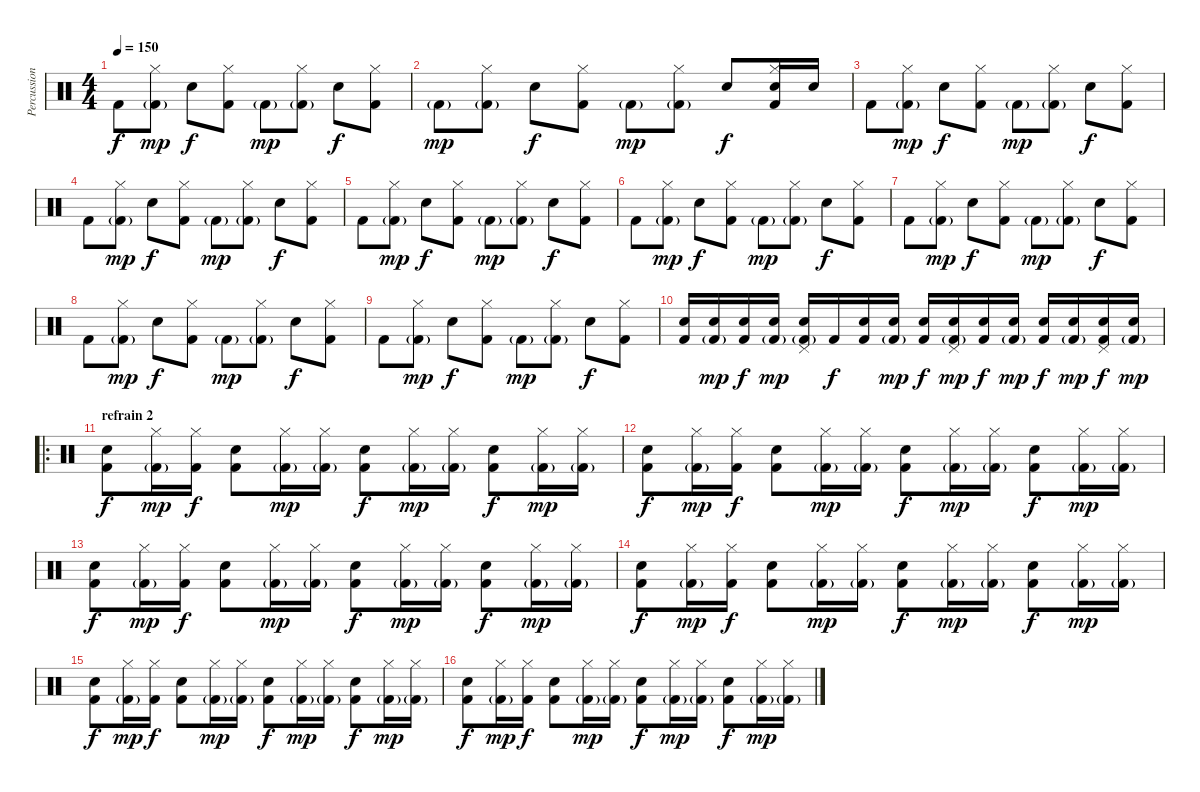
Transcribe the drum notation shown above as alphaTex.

\track ("Percussions" "Percussion") {instrument percussion}
\staff {score}
\articulation defaults
\ts (4 4)
\tempo 150
\clef neutral
\ks c "Kick (hit) 2".8{dy f}
("Kick (hit) 2"{g} "Hi-Hat (closed)").8{dy mp} "Snare (hit) 2".8{dy f} ("Kick (hit) 2" "Hi-Hat (closed)").8 "Kick (hit) 2"{g}.8{dy mp} ("Kick (hit) 2"{g} "Hi-Hat (closed)").8 "Snare (hit) 2".8{dy f} ("Kick (hit) 2" "Hi-Hat (closed)").8 |
"Kick (hit) 2"{g}.8{dy mp} ("Kick (hit) 2"{g} "Hi-Hat (closed)").8 "Snare (hit) 2".8{dy f} ("Kick (hit) 2" "Hi-Hat (closed)").8 "Kick (hit) 2"{g}.8{dy mp} ("Kick (hit) 2"{g} "Hi-Hat (closed)").8 "Snare (hit) 2".8{dy f} ("Kick (hit) 2" "Snare (hit) 2" "Hi-Hat (closed)").16 "Snare (hit) 2".16 |
"Kick (hit) 2".8 ("Kick (hit) 2"{g} "Hi-Hat (closed)").8{dy mp} "Snare (hit) 2".8{dy f} ("Kick (hit) 2" "Hi-Hat (closed)").8 "Kick (hit) 2"{g}.8{dy mp} ("Kick (hit) 2"{g} "Hi-Hat (closed)").8 "Snare (hit) 2".8{dy f} ("Kick (hit) 2" "Hi-Hat (closed)").8 |
"Kick (hit) 2".8 ("Kick (hit) 2"{g} "Hi-Hat (closed)").8{dy mp} "Snare (hit) 2".8{dy f} ("Kick (hit) 2" "Hi-Hat (closed)").8 "Kick (hit) 2"{g}.8{dy mp} ("Kick (hit) 2"{g} "Hi-Hat (closed)").8 "Snare (hit) 2".8{dy f} ("Kick (hit) 2" "Hi-Hat (closed)").8 |
"Kick (hit) 2".8 ("Kick (hit) 2"{g} "Hi-Hat (closed)").8{dy mp} "Snare (hit) 2".8{dy f} ("Kick (hit) 2" "Hi-Hat (closed)").8 "Kick (hit) 2"{g}.8{dy mp} ("Kick (hit) 2"{g} "Hi-Hat (closed)").8 "Snare (hit) 2".8{dy f} ("Kick (hit) 2" "Hi-Hat (closed)").8 |
"Kick (hit) 2".8 ("Kick (hit) 2"{g} "Hi-Hat (closed)").8{dy mp} "Snare (hit) 2".8{dy f} ("Kick (hit) 2" "Hi-Hat (closed)").8 "Kick (hit) 2"{g}.8{dy mp} ("Kick (hit) 2"{g} "Hi-Hat (closed)").8 "Snare (hit) 2".8{dy f} ("Kick (hit) 2" "Hi-Hat (closed)").8 |
"Kick (hit) 2".8 ("Kick (hit) 2"{g} "Hi-Hat (closed)").8{dy mp} "Snare (hit) 2".8{dy f} ("Kick (hit) 2" "Hi-Hat (closed)").8 "Kick (hit) 2"{g}.8{dy mp} ("Kick (hit) 2"{g} "Hi-Hat (closed)").8 "Snare (hit) 2".8{dy f} ("Kick (hit) 2" "Hi-Hat (closed)").8 |
"Kick (hit) 2".8 ("Kick (hit) 2"{g} "Hi-Hat (closed)").8{dy mp} "Snare (hit) 2".8{dy f} ("Kick (hit) 2" "Hi-Hat (closed)").8 "Kick (hit) 2"{g}.8{dy mp} ("Kick (hit) 2"{g} "Hi-Hat (closed)").8 "Snare (hit) 2".8{dy f} ("Kick (hit) 2" "Hi-Hat (closed)").8 |
"Kick (hit) 2".8 ("Kick (hit) 2"{g} "Hi-Hat (closed)").8{dy mp} "Snare (hit) 2".8{dy f} ("Kick (hit) 2" "Hi-Hat (closed)").8 "Kick (hit) 2"{g}.8{dy mp} ("Kick (hit) 2"{g} "Hi-Hat (closed)").8 "Snare (hit) 2".8{dy f} ("Kick (hit) 2" "Hi-Hat (closed)").8 |
("Kick (hit) 2" "Snare (hit) 2").16 ("Kick (hit) 2"{g} "Snare (hit) 2").16{dy mp} ("Kick (hit) 2" "Snare (hit) 2").16{dy f} ("Kick (hit) 2"{g} "Snare (hit) 2").16{dy mp} ("Kick (hit) 2"{g} "Snare (hit) 2" "Pedal Hi-Hat (hit)").16 "Kick (hit) 2"{x}.16{dy f} ("Kick (hit) 2"{x} "Snare (hit) 2").16 ("Kick (hit) 2"{g} "Snare (hit) 2").16{dy mp} ("Kick (hit) 2" "Snare (hit) 2").16{dy f} ("Kick (hit) 2"{g} "Snare (hit) 2"{x} "Pedal Hi-Hat (hit)").16{dy mp} ("Kick (hit) 2" "Snare (hit) 2").16{dy f} ("Kick (hit) 2"{g} "Snare (hit)"{x}).16{dy mp} ("Kick (hit) 2" "Snare (hit) 2").16{dy f} ("Kick (hit) 2"{g} "Snare (hit) 2").16{dy mp} ("Kick (hit) 2" "Snare (hit) 2" "Pedal Hi-Hat (hit)").16{dy f} ("Kick (hit) 2"{g} "Snare (hit) 2").16{dy mp} |
\ro
\section ("" "refrain 2")
("Kick (hit) 2" "Snare (hit) 2").8{dy f} ("Kick (hit) 2"{g} "Hi-Hat (closed)").16{dy mp} ("Kick (hit) 2" "Hi-Hat (closed)").16{dy f} ("Kick (hit) 2" "Snare (hit) 2").8 ("Kick (hit) 2"{g} "Hi-Hat (closed)").16{dy mp} ("Kick (hit) 2"{g} "Hi-Hat (closed)").16 ("Kick (hit) 2" "Snare (hit) 2").8{dy f} ("Kick (hit) 2"{g} "Hi-Hat (closed)").16{dy mp} ("Kick (hit) 2"{g} "Hi-Hat (closed)").16 ("Kick (hit) 2" "Snare (hit) 2").8{dy f} ("Kick (hit) 2"{g} "Hi-Hat (closed)").16{dy mp} ("Kick (hit) 2"{g} "Hi-Hat (closed)").16 |
("Kick (hit) 2" "Snare (hit) 2").8{dy f} ("Kick (hit) 2"{g} "Hi-Hat (closed)").16{dy mp} ("Kick (hit) 2" "Hi-Hat (closed)").16{dy f} ("Kick (hit) 2" "Snare (hit) 2").8 ("Kick (hit) 2"{g} "Hi-Hat (closed)").16{dy mp} ("Kick (hit) 2"{g} "Hi-Hat (closed)").16 ("Kick (hit) 2" "Snare (hit) 2").8{dy f} ("Kick (hit) 2"{g} "Hi-Hat (closed)").16{dy mp} ("Kick (hit) 2"{g} "Hi-Hat (closed)").16 ("Kick (hit) 2" "Snare (hit) 2").8{dy f} ("Kick (hit) 2"{g} "Hi-Hat (closed)").16{dy mp} ("Kick (hit) 2"{g} "Hi-Hat (closed)").16 |
("Kick (hit) 2" "Snare (hit) 2").8{dy f} ("Kick (hit) 2"{g} "Hi-Hat (closed)").16{dy mp} ("Kick (hit) 2" "Hi-Hat (closed)").16{dy f} ("Kick (hit) 2" "Snare (hit) 2").8 ("Kick (hit) 2"{g} "Hi-Hat (closed)").16{dy mp} ("Kick (hit) 2"{g} "Hi-Hat (closed)").16 ("Kick (hit) 2" "Snare (hit) 2").8{dy f} ("Kick (hit) 2"{g} "Hi-Hat (closed)").16{dy mp} ("Kick (hit) 2"{g} "Hi-Hat (closed)").16 ("Kick (hit) 2" "Snare (hit) 2").8{dy f} ("Kick (hit) 2"{g} "Hi-Hat (closed)").16{dy mp} ("Kick (hit) 2"{g} "Hi-Hat (closed)").16 |
("Kick (hit) 2" "Snare (hit) 2").8{dy f} ("Kick (hit) 2"{g} "Hi-Hat (closed)").16{dy mp} ("Kick (hit) 2" "Hi-Hat (closed)").16{dy f} ("Kick (hit) 2" "Snare (hit) 2").8 ("Kick (hit) 2"{g} "Hi-Hat (closed)").16{dy mp} ("Kick (hit) 2"{g} "Hi-Hat (closed)").16 ("Kick (hit) 2" "Snare (hit) 2").8{dy f} ("Kick (hit) 2"{g} "Hi-Hat (closed)").16{dy mp} ("Kick (hit) 2"{g} "Hi-Hat (closed)").16 ("Kick (hit) 2" "Snare (hit) 2").8{dy f} ("Kick (hit) 2"{g} "Hi-Hat (closed)").16{dy mp} ("Kick (hit) 2"{g} "Hi-Hat (closed)").16 |
("Kick (hit) 2" "Snare (hit) 2").8{dy f} ("Kick (hit) 2"{g} "Hi-Hat (closed)").16{dy mp} ("Kick (hit) 2" "Hi-Hat (closed)").16{dy f} ("Kick (hit) 2" "Snare (hit) 2").8 ("Kick (hit) 2"{g} "Hi-Hat (closed)").16{dy mp} ("Kick (hit) 2"{g} "Hi-Hat (closed)").16 ("Kick (hit) 2" "Snare (hit) 2").8{dy f} ("Kick (hit) 2"{g} "Hi-Hat (closed)").16{dy mp} ("Kick (hit) 2"{g} "Hi-Hat (closed)").16 ("Kick (hit) 2" "Snare (hit) 2").8{dy f} ("Kick (hit) 2"{g} "Hi-Hat (closed)").16{dy mp} ("Kick (hit) 2"{g} "Hi-Hat (closed)").16 |
("Kick (hit) 2" "Snare (hit) 2").8{dy f} ("Kick (hit) 2"{g} "Hi-Hat (closed)").16{dy mp} ("Kick (hit) 2" "Hi-Hat (closed)").16{dy f} ("Kick (hit) 2" "Snare (hit) 2").8 ("Kick (hit) 2"{g} "Hi-Hat (closed)").16{dy mp} ("Kick (hit) 2"{g} "Hi-Hat (closed)").16 ("Kick (hit) 2" "Snare (hit) 2").8{dy f} ("Kick (hit) 2"{g} "Hi-Hat (closed)").16{dy mp} ("Kick (hit) 2"{g} "Hi-Hat (closed)").16 ("Kick (hit) 2" "Snare (hit) 2").8{dy f} ("Kick (hit) 2"{g} "Hi-Hat (closed)").16{dy mp} ("Kick (hit) 2"{g} "Hi-Hat (closed)").16
